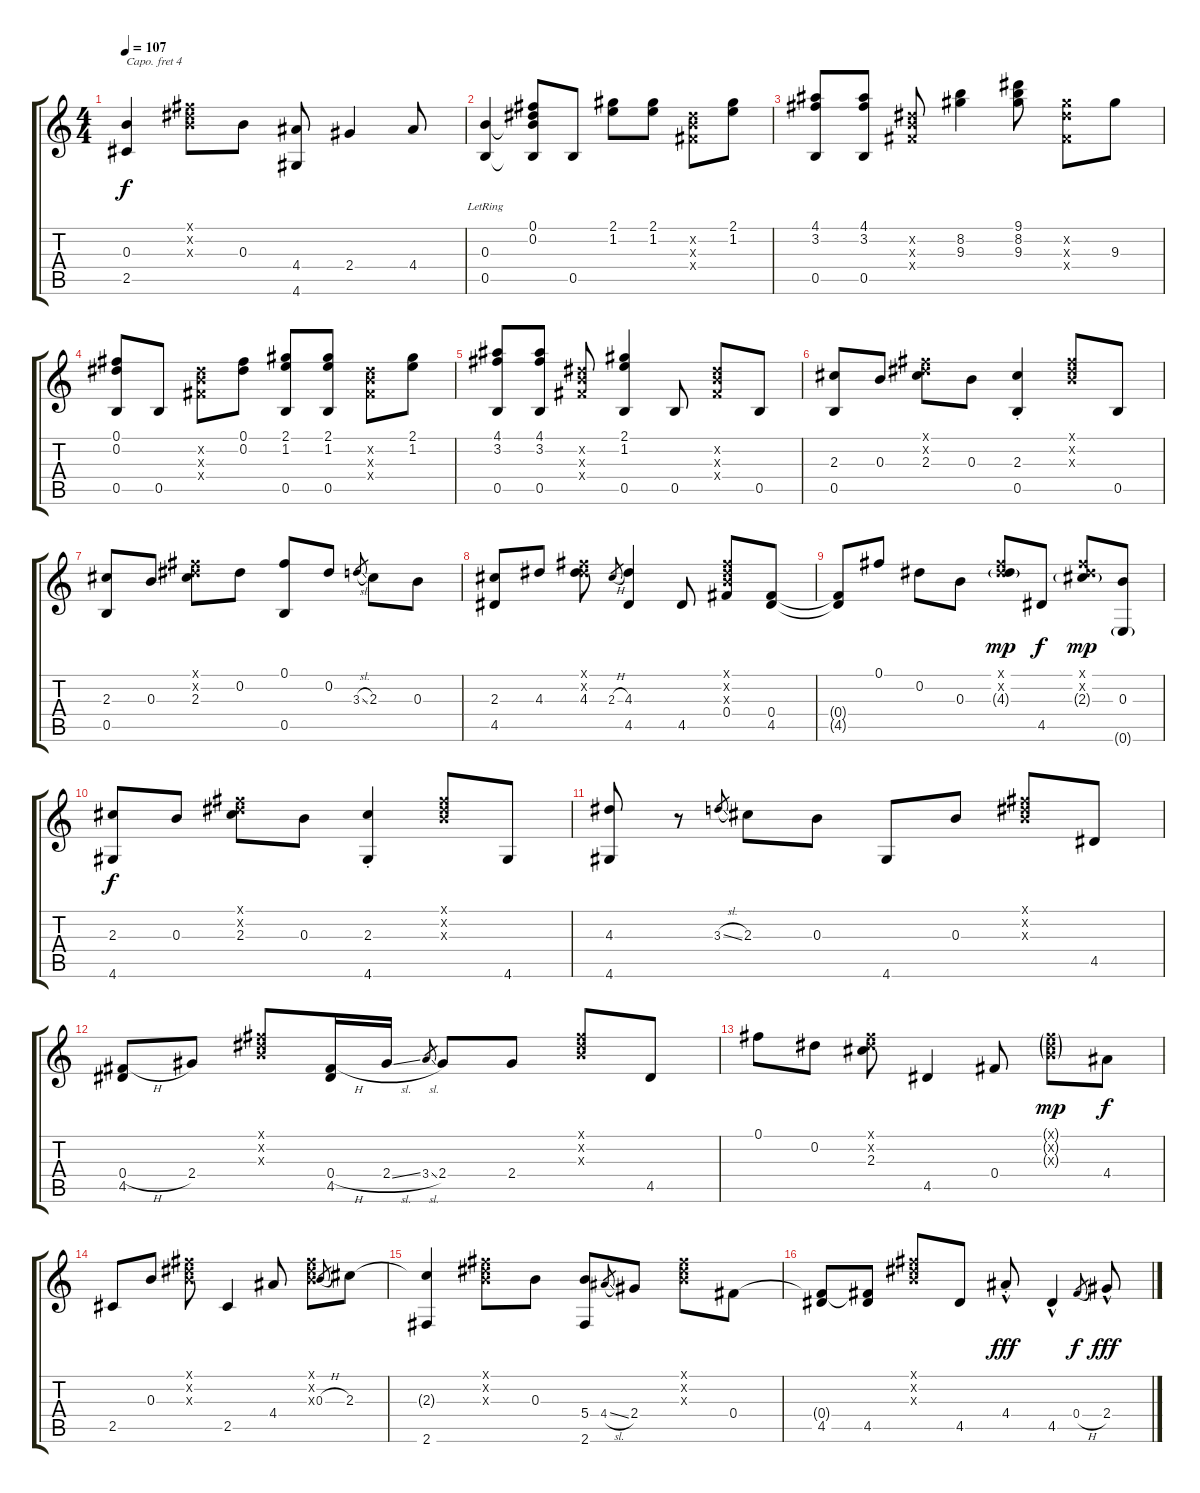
\track "" {instrument acousticguitarnylon}
\staff {score tabs}
\capo 4
\tuning (D4 B3 G3 D3 G2 C2) {hide}
\ts (4 4)
\tempo 107
\clef g2
\ks c
(0.3 2.5).4{dy f} (0.1{x} 0.2{x} 0.3{x}).8 0.3.8 (4.4 4.6).8 2.4.4 4.4.8 |
(0.3{lr} 0.5{lr}).4 (0.1 0.2 0.3{t} 0.5{t}).8 0.5.8 (2.1 1.2).8 (2.1 1.2).8 (0.2{x} 0.3{x} 0.4{x}).8 (2.1 1.2).8 |
(4.1 3.2 0.5).8 (4.1 3.2 0.5).8 (0.2{x} 0.3{x} 0.4{x}).8 (8.2 9.3).4 (9.1 8.2 9.3).8 (0.2{x} 9.3{x} 0.4{x}).8 9.3.8 |
(0.1 0.2 0.5).8 0.5.8 (0.2{x} 0.3{x} 0.4{x}).8 (0.1 0.2).8 (2.1 1.2 0.5).8 (2.1 1.2 0.5).8 (0.2{x} 0.3{x} 0.4{x}).8 (2.1 1.2).8 |
(4.1 3.2 0.5).8 (4.1 3.2 0.5).8 (0.2{x} 0.3{x} 0.4{x}).8 (2.1 1.2 0.5).4 0.5.8 (0.2{x} 0.3{x} 0.4{x}).8 0.5.8 |
(2.3 0.5).8 0.3.8 (0.1{x} 0.2{x} 2.3).8 0.3.8 (2.3{st} 0.5{st}).4 (0.1{x} 0.2{x} 0.3{x}).8 0.5.8 |
(2.3 0.5).8 0.3.8 (0.1{x} 0.2{x} 2.3).8 0.2.8 (0.1 0.5).8 0.2.8 3.3{sl}.8{gr} 2.3.8 0.3.8 |
(2.3 4.5).8 4.3.8 (0.1{x} 0.2{x} 4.3).8 2.3{h}.8{gr} (4.3 4.5).4 4.5.8 (0.1{x} 0.2{x} 0.3{x} 0.4).8 (0.4 4.5).8 |
(0.4{t} 4.5{t}).8 0.1.8 0.2.8 0.3.8 (0.1{x} 0.2{x} 4.3{g}).8{dy mp} 4.5.8{dy f} (0.1{x} 0.2{x} 2.3{g}).8{dy mp} (0.3 0.6{g}).8 |
(2.3 4.6).8{dy f} 0.3.8 (0.1{x} 0.2{x} 2.3).8 0.3.8 (2.3{st} 4.6{st}).4 (0.1{x} 0.2{x} 0.3{x}).8 4.6.8 |
(4.3 4.6).8 r.8 3.3{sl}.8{gr} 2.3.8 0.3.8 4.6.8 0.3.8 (0.1{x} 0.2{x} 0.3{x}).8 4.5.8 |
(0.4{h} 4.5).8 2.4.8 (0.1{x} 0.2{x} 0.3{x}).8 (0.4{h} 4.5).16 2.4{sl}.16 3.4{sl}.8{gr} 2.4.8 2.4.8 (0.1{x} 0.2{x} 0.3{x}).8 4.5.8 |
0.1.8 0.2.8 (0.1{x} 0.2{x} 2.3).8 4.5.4 0.4.8 (0.1{g x} 0.2{g x} 0.3{g x}).8{dy mp} 4.4.8{dy f} |
2.5.8 0.3.8 (0.1{x} 0.2{x} 0.3{x}).8 2.5.4 4.4.8 (0.1{x} 0.2{x} 0.3{x}).8 0.3{h}.8{gr} 2.3.8 |
(2.3{t} 2.6).4 (0.1{x} 0.2{x} 0.3{x}).8 0.3.8 (5.4 2.6).8 4.4{sl}.8{gr} 2.4.8 (0.1{x} 0.2{x} 0.3{x}).8 0.4.8 |
(0.4{t} 4.5).8 (0.4{t} 4.5).8 (0.1{x} 0.2{x} 0.3{x}).8 4.5.8 4.4{hac st}.8{dy fff} 4.5{hac}.4 0.4{h}.8{gr dy f} 2.4{hac}.8{dy fff}
